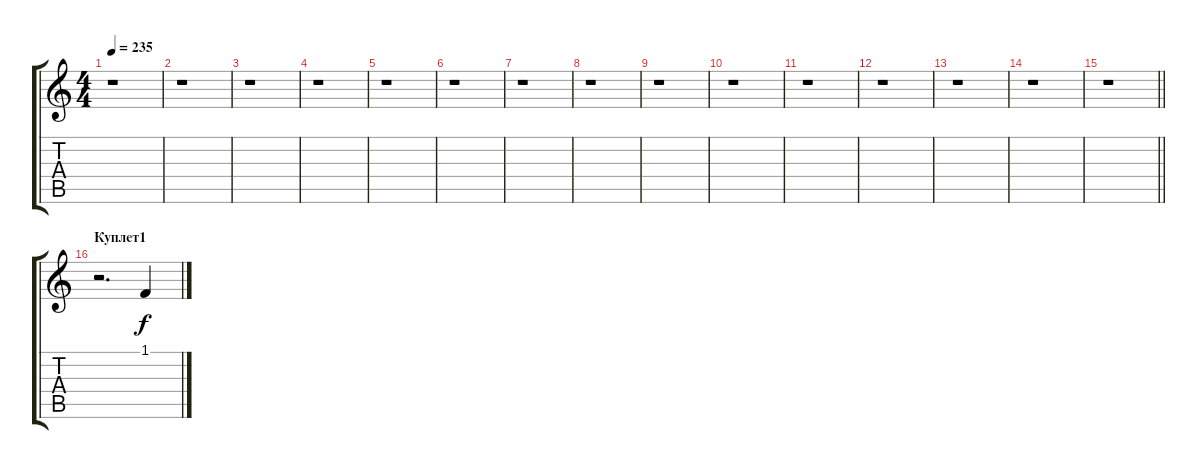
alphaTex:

\track "" {instrument lead6voice}
\staff {score tabs}
\tuning (E4 B3 G3 D3 A2 E2) {hide}
\ts (4 4)
\tempo 235
\clef g2
\ks c
r.1{dy f} |
r.1 |
r.1 |
r.1 |
r.1 |
r.1 |
r.1 |
r.1 |
r.1 |
r.1 |
r.1 |
r.1 |
r.1 |
r.1 |
\barLineRight lightlight
r.1 |
\section ("" "Куплет1")
r.2{d} 1.1.4
